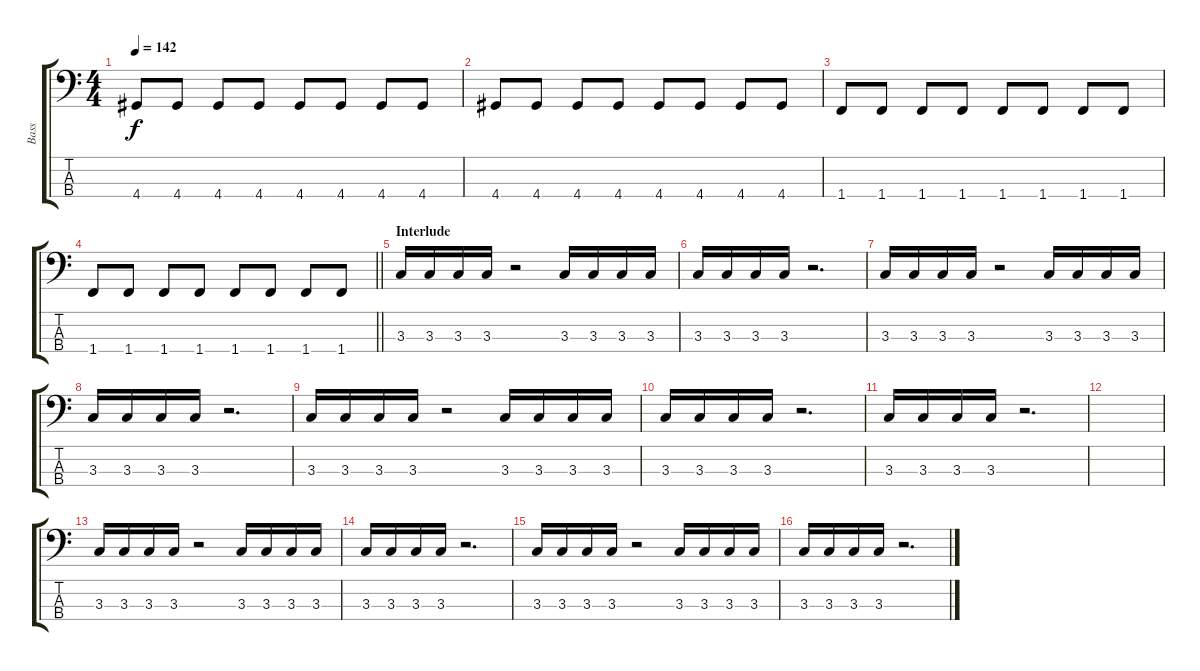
\track ("Bass" "Bass") {instrument electricbassfinger}
\staff {score tabs}
\tuning (G2 D2 A1 E1) {hide}
\ts (4 4)
\tempo 142
\clef f4
\ks c
4.4.8{dy f} 4.4.8 4.4.8 4.4.8 4.4.8 4.4.8 4.4.8 4.4.8 |
4.4.8 4.4.8 4.4.8 4.4.8 4.4.8 4.4.8 4.4.8 4.4.8 |
1.4.8 1.4.8 1.4.8 1.4.8 1.4.8 1.4.8 1.4.8 1.4.8 |
\barLineRight lightlight
1.4.8 1.4.8 1.4.8 1.4.8 1.4.8 1.4.8 1.4.8 1.4.8 |
\section ("" "Interlude")
3.3.16 3.3.16 3.3.16 3.3.16 r.2 3.3.16 3.3.16 3.3.16 3.3.16 |
3.3.16 3.3.16 3.3.16 3.3.16 r.2{d} |
3.3.16 3.3.16 3.3.16 3.3.16 r.2 3.3.16 3.3.16 3.3.16 3.3.16 |
3.3.16 3.3.16 3.3.16 3.3.16 r.2{d} |
3.3.16 3.3.16 3.3.16 3.3.16 r.2 3.3.16 3.3.16 3.3.16 3.3.16 |
3.3.16 3.3.16 3.3.16 3.3.16 r.2{d} |
3.3.16 3.3.16 3.3.16 3.3.16 r.2{d} |
|
3.3.16 3.3.16 3.3.16 3.3.16 r.2 3.3.16 3.3.16 3.3.16 3.3.16 |
3.3.16 3.3.16 3.3.16 3.3.16 r.2{d} |
3.3.16 3.3.16 3.3.16 3.3.16 r.2 3.3.16 3.3.16 3.3.16 3.3.16 |
3.3.16 3.3.16 3.3.16 3.3.16 r.2{d}
